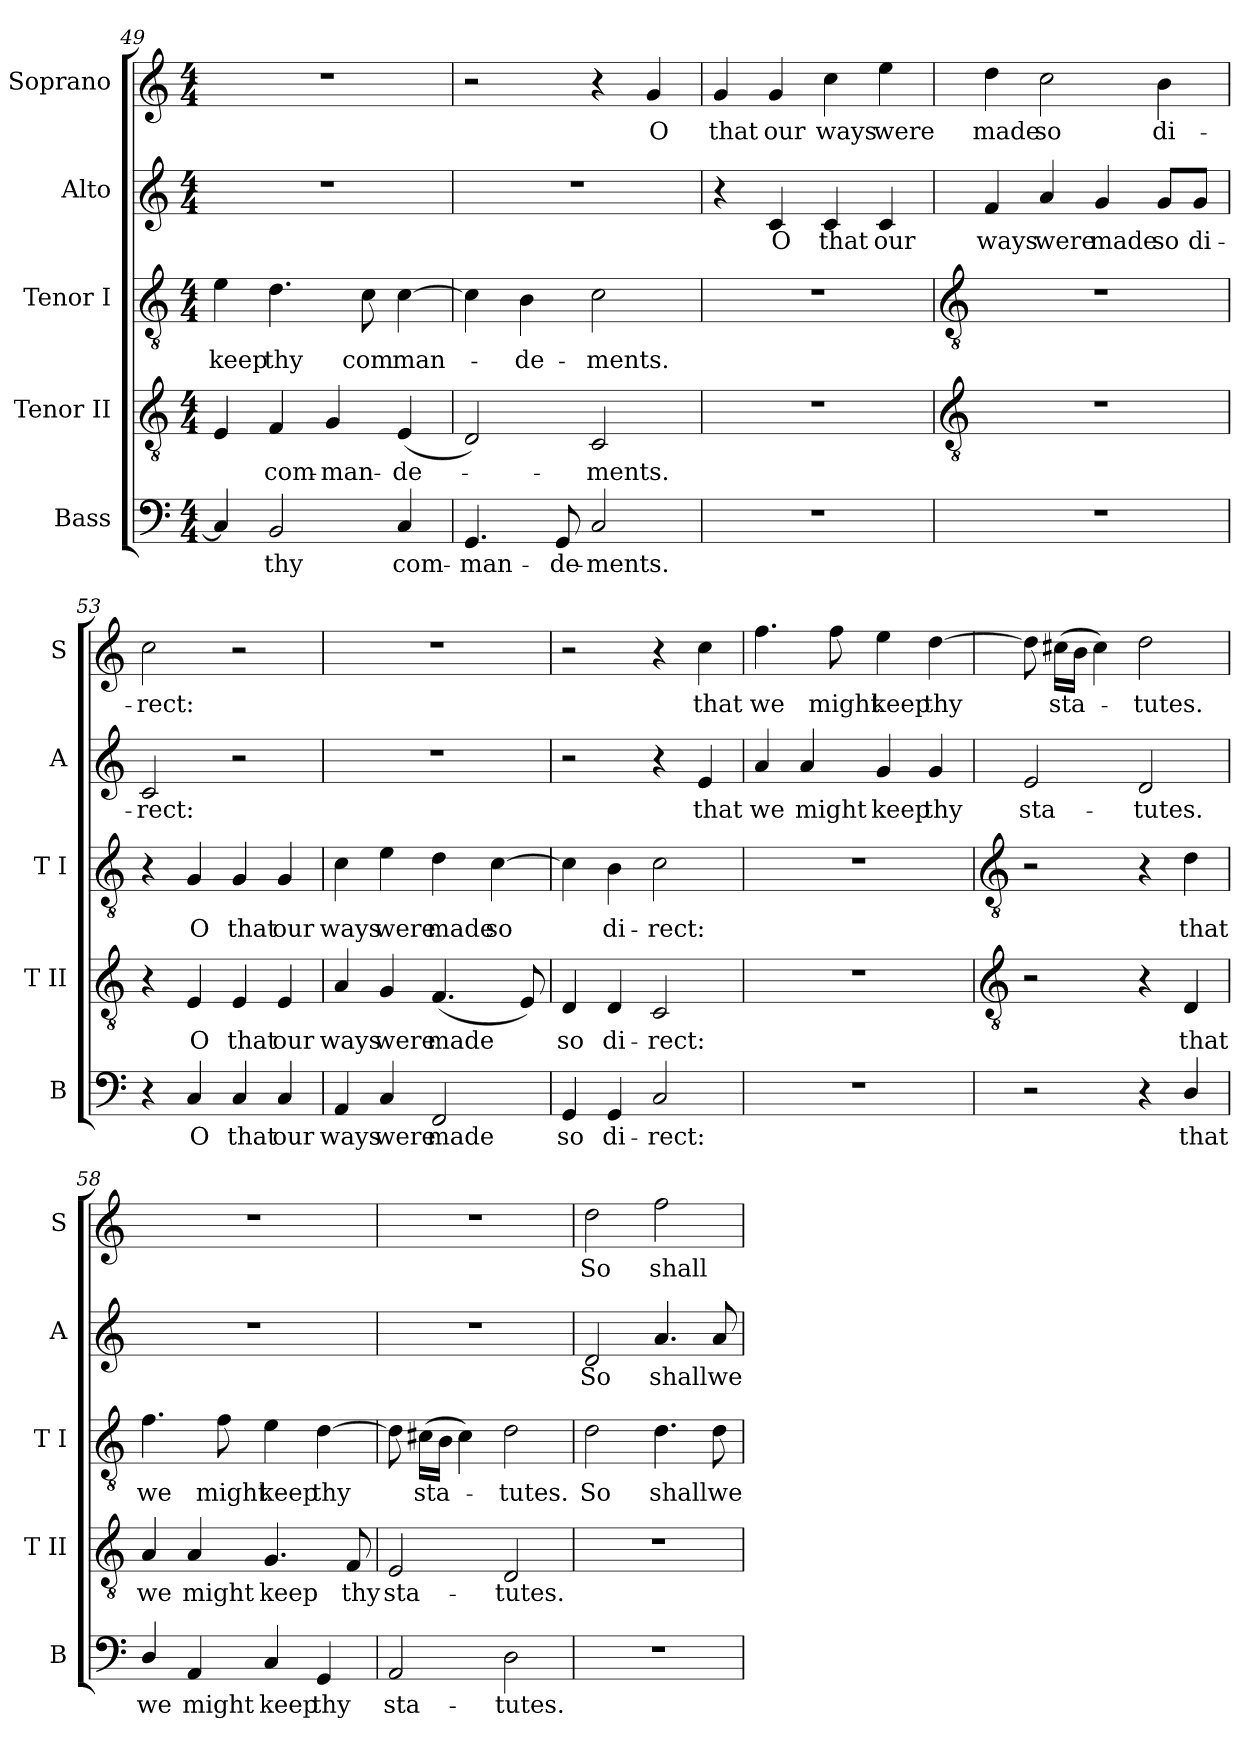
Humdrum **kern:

**kern	**text	**kern	**text	**kern	**text	**kern	**text	**kern	**text
*part5	*part5	*part4	*part4	*part3	*part3	*part2	*part2	*part1	*part1
*staff5	*staff5	*staff4	*staff4	*staff3	*staff3	*staff2	*staff2	*staff1	*staff1
*I"Bass	*	*I"Tenor II	*	*I"Tenor I	*	*I"Alto	*	*I"Soprano	*
*I'B	*	*I'T II	*	*I'T I	*	*I'A	*	*I'S	*
*clefF4	*	*clefGv2	*	*clefGv2	*	*clefG2	*	*clefG2	*
*k[]	*	*k[]	*	*k[]	*	*k[]	*	*k[]	*
*C:	*	*C:	*	*C:	*	*C:	*	*C:	*
*M4/4	*	*M4/4	*	*M4/4	*	*M4/4	*	*M4/4	*
=49	=49	=49	=49	=49	=49	=49	=49	=49	=49
!	!	!	!	!	!LO:LY:b	!	!	!	!
4C]	.	4E	.	4e	keep	1r	.	1r	.
!	!LO:LY:b	!	!LO:LY:b	!	!LO:LY:b	!	!	!	!
2BB	thy	4F	com-	4.d	thy	.	.	.	.
!	!	!	!LO:LY:b	!	!	!	!	!	!
.	.	4G	-man-	.	.	.	.	.	.
!	!	!	!	!	!LO:LY:b	!	!	!	!
.	.	.	.	8c	com	.	.	.	.
!	!LO:LY:b	!	!LO:LY:b	!	!LO:LY:b	!	!	!	!
4C	com-	(<4E	-de-	[4c	man-	.	.	.	.
=50	=50	=50	=50	=50	=50	=50	=50	=50	=50
!	!LO:LY:b	!	!	!	!	!	!	!	!
4.GG	-man-	2D)	.	4c]	.	1r	.	2r	.
!	!	!	!	!	!LO:LY:b	!	!	!	!
.	.	.	.	4B	de-	.	.	.	.
!	!LO:LY:b	!	!	!	!	!	!	!	!
8GG	-de-	.	.	.	.	.	.	.	.
!	!LO:LY:b	!	!LO:LY:b	!	!LO:LY:b	!	!	!	!
2C	-ments.	2C	ments.	2c	-ments.	.	.	4r	.
!	!	!	!	!	!	!	!	!	!LO:LY:b
.	.	.	.	.	.	.	.	4g	O
=51	=51	=51	=51	=51	=51	=51	=51	=51	=51
!	!	!	!	!	!	!	!	!	!LO:LY:b
1r	.	1r	.	1r	.	4r	.	4g	that
!	!	!	!	!	!	!	!LO:LY:b	!	!LO:LY:b
.	.	.	.	.	.	4c	O	4g	our
!	!	!	!	!	!	!	!LO:LY:b	!	!LO:LY:b
.	.	.	.	.	.	4c	that	4cc	ways
!	!	!	!	!	!	!	!LO:LY:b	!	!LO:LY:b
.	.	.	.	.	.	4c	our	4ee	were
!!LO:LB:g=z
=52	=52	=52	=52	=52	=52	=52	=52	=52	=52
*	*	*clefGv2	*	*clefGv2	*	*	*	*	*
!	!	!	!	!	!	!	!LO:LY:b	!	!LO:LY:b
1r	.	1r	.	1r	.	4f	ways	4dd	made
!	!	!	!	!	!	!	!LO:LY:b	!	!LO:LY:b
.	.	.	.	.	.	4a	were	2cc	so
!	!	!	!	!	!	!	!LO:LY:b	!	!
.	.	.	.	.	.	4g	made	.	.
!	!	!	!	!	!	!	!LO:LY:b	!	!LO:LY:b
.	.	.	.	.	.	8g/L	so	4b	di-
!	!	!	!	!	!	!	!LO:LY:b	!	!
.	.	.	.	.	.	8g/J	di-	.	.
=53	=53	=53	=53	=53	=53	=53	=53	=53	=53
!	!	!	!	!	!	!	!LO:LY:b	!	!LO:LY:b
4r	.	4r	.	4r	.	2c	-rect:	2cc	-rect:
!	!LO:LY:b	!	!LO:LY:b	!	!LO:LY:b	!	!	!	!
4C	O	4E	O	4G	O	.	.	.	.
!	!LO:LY:b	!	!LO:LY:b	!	!LO:LY:b	!	!	!	!
4C	that	4E	that	4G	that	2r	.	2r	.
!	!LO:LY:b	!	!LO:LY:b	!	!LO:LY:b	!	!	!	!
4C	our	4E	our	4G	our	.	.	.	.
=54	=54	=54	=54	=54	=54	=54	=54	=54	=54
!	!LO:LY:b	!	!LO:LY:b	!	!LO:LY:b	!	!	!	!
4AA	ways	4A	ways	4c	ways	1r	.	1r	.
!	!LO:LY:b	!	!LO:LY:b	!	!LO:LY:b	!	!	!	!
4C	were	4G	were	4e	were	.	.	.	.
!	!LO:LY:b	!	!LO:LY:b	!	!LO:LY:b	!	!	!	!
2FF	made	(<4.F	made	4d	made	.	.	.	.
!	!	!	!	!	!LO:LY:b	!	!	!	!
.	.	.	.	[4c	so	.	.	.	.
.	.	8E)	.	.	.	.	.	.	.
=55	=55	=55	=55	=55	=55	=55	=55	=55	=55
!	!LO:LY:b	!	!LO:LY:b	!	!	!	!	!	!
4GG	so	4D	so	4c]	.	2r	.	2r	.
!	!LO:LY:b	!	!LO:LY:b	!	!LO:LY:b	!	!	!	!
4GG	di-	4D	di-	4B	di-	.	.	.	.
!	!LO:LY:b	!	!LO:LY:b	!	!LO:LY:b	!	!	!	!
2C	-rect:	2C	-rect:	2c	-rect:	4r	.	4r	.
!	!	!	!	!	!	!	!LO:LY:b	!	!LO:LY:b
.	.	.	.	.	.	4e	that	4cc	that
=56	=56	=56	=56	=56	=56	=56	=56	=56	=56
!	!	!	!	!	!	!	!LO:LY:b	!	!LO:LY:b
1r	.	1r	.	1r	.	4a	we	4.ff	we
!	!	!	!	!	!	!	!LO:LY:b	!	!
.	.	.	.	.	.	4a	might	.	.
!	!	!	!	!	!	!	!	!	!LO:LY:b
.	.	.	.	.	.	.	.	8ff	might
!	!	!	!	!	!	!	!LO:LY:b	!	!LO:LY:b
.	.	.	.	.	.	4g	keep	4ee	keep
!	!	!	!	!	!	!	!LO:LY:b	!	!LO:LY:b
.	.	.	.	.	.	4g	thy	[4dd	thy
!!LO:LB:g=z
=57	=57	=57	=57	=57	=57	=57	=57	=57	=57
*	*	*clefGv2	*	*clefGv2	*	*	*	*	*
!	!	!	!	!	!	!	!LO:LY:b	!	!
2r	.	2r	.	2r	.	2e	sta-	8dd]	.
!	!	!	!	!	!	!	!	!	!LO:LY:b
.	.	.	.	.	.	.	.	(>16cc#XLL	sta-
.	.	.	.	.	.	.	.	16bJJ	.
.	.	.	.	.	.	.	.	4cc#)	.
!	!	!	!	!	!	!	!LO:LY:b	!	!LO:LY:b
4r	.	4r	.	4r	.	2d	-tutes.	2dd	tutes.
!	!LO:LY:b	!	!LO:LY:b	!	!LO:LY:b	!	!	!	!
4D/	that	4D	that	4d	that	.	.	.	.
=58	=58	=58	=58	=58	=58	=58	=58	=58	=58
!	!LO:LY:b	!	!LO:LY:b	!	!LO:LY:b	!	!	!	!
4D/	we	4A	we	4.f	we	1r	.	1r	.
!	!LO:LY:b	!	!LO:LY:b	!	!	!	!	!	!
4AA	might	4A	might	.	.	.	.	.	.
!	!	!	!	!	!LO:LY:b	!	!	!	!
.	.	.	.	8f	might	.	.	.	.
!	!LO:LY:b	!	!LO:LY:b	!	!LO:LY:b	!	!	!	!
4C	keep	4.G	keep	4e	keep	.	.	.	.
!	!LO:LY:b	!	!	!	!LO:LY:b	!	!	!	!
4GG	thy	.	.	[4d	thy	.	.	.	.
!	!	!	!LO:LY:b	!	!	!	!	!	!
.	.	8F	thy	.	.	.	.	.	.
=59	=59	=59	=59	=59	=59	=59	=59	=59	=59
!	!LO:LY:b	!	!LO:LY:b	!	!	!	!	!	!
2AA	sta-	2E	sta-	8d]	.	1r	.	1r	.
!	!	!	!	!	!LO:LY:b	!	!	!	!
.	.	.	.	(>16c#XLL	sta-	.	.	.	.
.	.	.	.	16BJJ	.	.	.	.	.
.	.	.	.	4c#)	.	.	.	.	.
!	!LO:LY:b	!	!LO:LY:b	!	!LO:LY:b	!	!	!	!
2D	-tutes.	2D	-tutes.	2d	tutes.	.	.	.	.
=60	=60	=60	=60	=60	=60	=60	=60	=60	=60
!	!	!	!	!	!LO:LY:b	!	!LO:LY:b	!	!LO:LY:b
1r	.	1r	.	2d	So	2d	So	2dd	So
!	!	!	!	!	!LO:LY:b	!	!LO:LY:b	!	!LO:LY:b
.	.	.	.	4.d	shall	4.a	shall	2ff	shall
!	!	!	!	!	!LO:LY:b	!	!LO:LY:b	!	!
.	.	.	.	8d	we	8a	we	.	.
=	=	=	=	=	=	=	=	=	=
*-	*-	*-	*-	*-	*-	*-	*-	*-	*-
